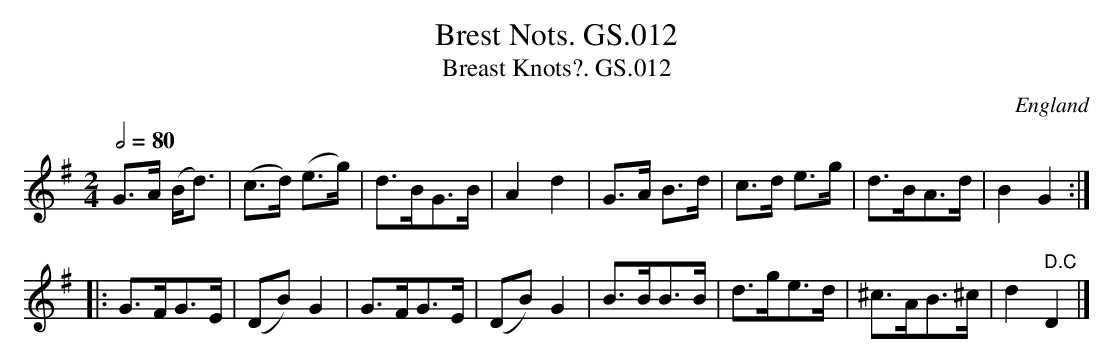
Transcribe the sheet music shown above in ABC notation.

X:1
T:Brest Nots. GS.012
T:Breast Knots?. GS.012
M:2/4
L:1/8
Q:1/2=80
O:England
K:G major
G>A  (B<d) | (c>d) (e>g) | d>BG>B | A2d2 |\
G>A B>d | c>d  e>g | d>BA>d | B2 G2:|!
|:G>FG>E | (DB) G2 | G>FG>E | (DB) G2  |\
B>BB>B | d>ge>d | ^c>AB>^c | d2" D.C"D2 |]
